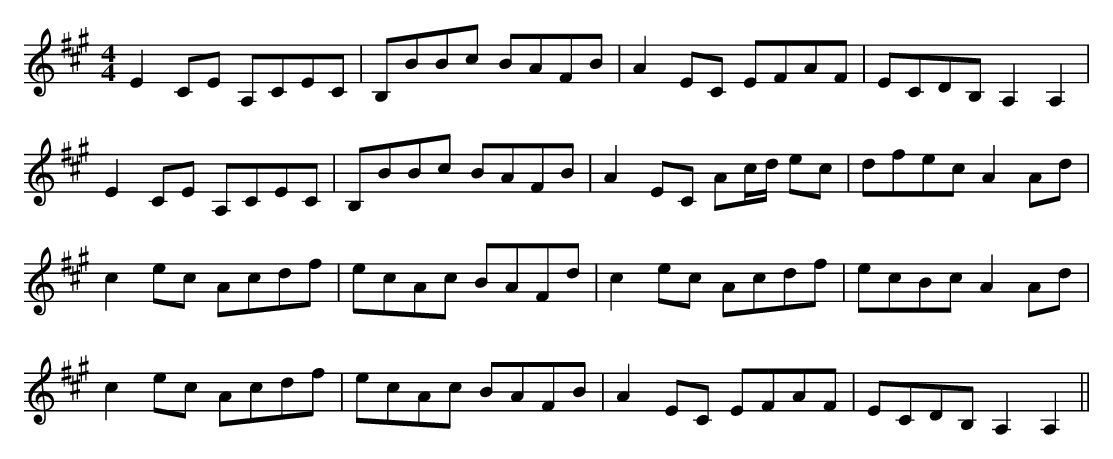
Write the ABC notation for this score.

X:1
M:4/4
K:A
E2CE A,CEC|B,BBc BAFB|A2EC EFAF|ECDB,A,2A,2|
E2CE A,CEC|B,BBc BAFB|A2EC Ac/d/ ec|dfecA2Ad|
c2ec Acdf|ecAc BAFd|c2ec Acdf|ecBcA2Ad|
c2ec Acdf|ecAc BAFB|A2EC EFAF|ECDB,A,2A,2||
